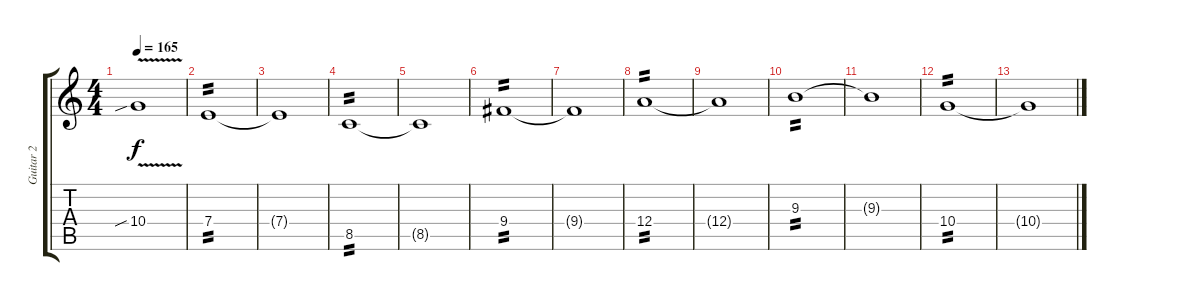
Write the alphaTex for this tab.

\track ("Guitar 2" "Guitar 2") {instrument distortionguitar}
\staff {score tabs}
\tuning (B3 Gb3 D3 A2 E2 B1) {hide}
\ts (4 4)
\tempo 165
\clef g2
\ks aminor
10.4{v sib}.1{dy f} |
7.4.1{tp 2 volume 8} |
7.4{t}.1 |
8.5.1{tp 2} |
8.5{t}.1 |
9.4.1{tp 2 volume 4} |
9.4{t}.1 |
12.4.1{tp 2} |
12.4{t}.1 |
9.3.1{tp 2 volume 0} |
9.3{t}.1 |
10.4.1{tp 2} |
10.4{t}.1
